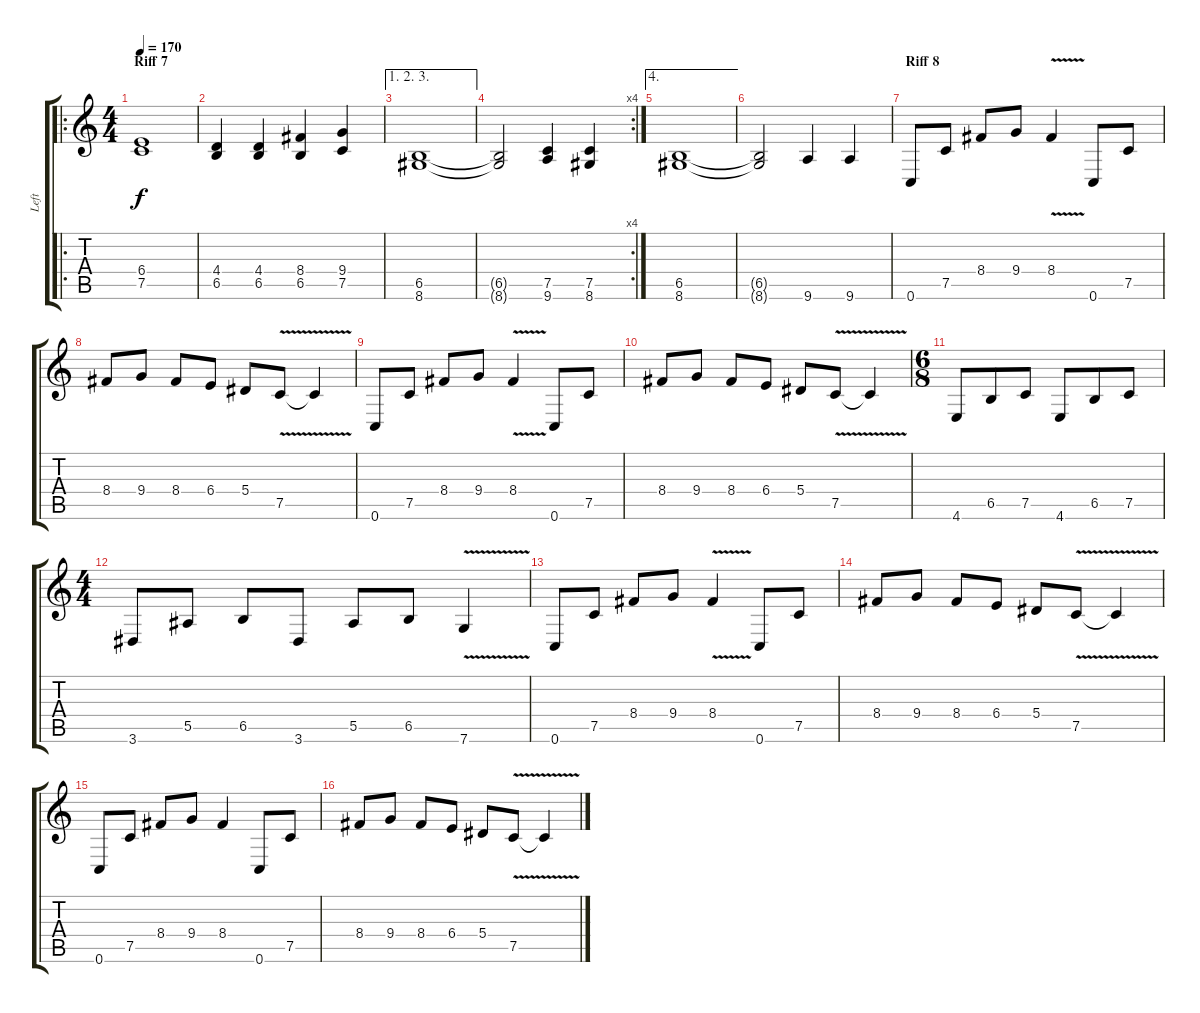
\track ("Left" "Left") {instrument distortionguitar}
\staff {score tabs}
\tuning (C4 G3 Eb3 Bb2 F2 C2) {hide}
\ro
\ts (4 4)
\section ("" "Riff 7")
\tempo 170
\clef g2
\ks c
(6.4 7.5).1{dy f} |
(4.4 6.5).4 (4.4 6.5).4 (8.4 6.5).4 (9.4 7.5).4 |
\ae (1 2 3)
(6.5 8.6).1 |
\rc 4
(6.5{t} 8.6{t}).2 (7.5 9.6).4 (7.5 8.6).4 |
\ae 4
(6.5 8.6).1 |
(6.5{t} 8.6{t}).2 9.6.4 9.6.4 |
\section ("" "Riff 8")
0.6.8 7.5.8 8.4.8 9.4.8 8.4{v}.4 0.6.8 7.5.8 |
8.4.8 9.4.8 8.4.8 6.4.8 5.4.8 7.5{v}.8 7.5{t}.4 |
0.6.8 7.5.8 8.4.8 9.4.8 8.4{v}.4 0.6.8 7.5.8 |
8.4.8 9.4.8 8.4.8 6.4.8 5.4.8 7.5{v}.8 7.5{t}.4 |
\ts (6 8)
4.6.8 6.5.8 7.5.8 4.6.8 6.5.8 7.5.8 |
\ts (4 4)
3.6.8 5.5.8 6.5.8 3.6.8 5.5.8 6.5.8 7.6{v}.4 |
0.6.8 7.5.8 8.4.8 9.4.8 8.4{v}.4 0.6.8 7.5.8 |
8.4.8 9.4.8 8.4.8 6.4.8 5.4.8 7.5{v}.8 7.5{t}.4 |
0.6.8 7.5.8 8.4.8 9.4.8 8.4.4 0.6.8 7.5.8 |
8.4.8 9.4.8 8.4.8 6.4.8 5.4.8 7.5{v}.8 7.5{t}.4
